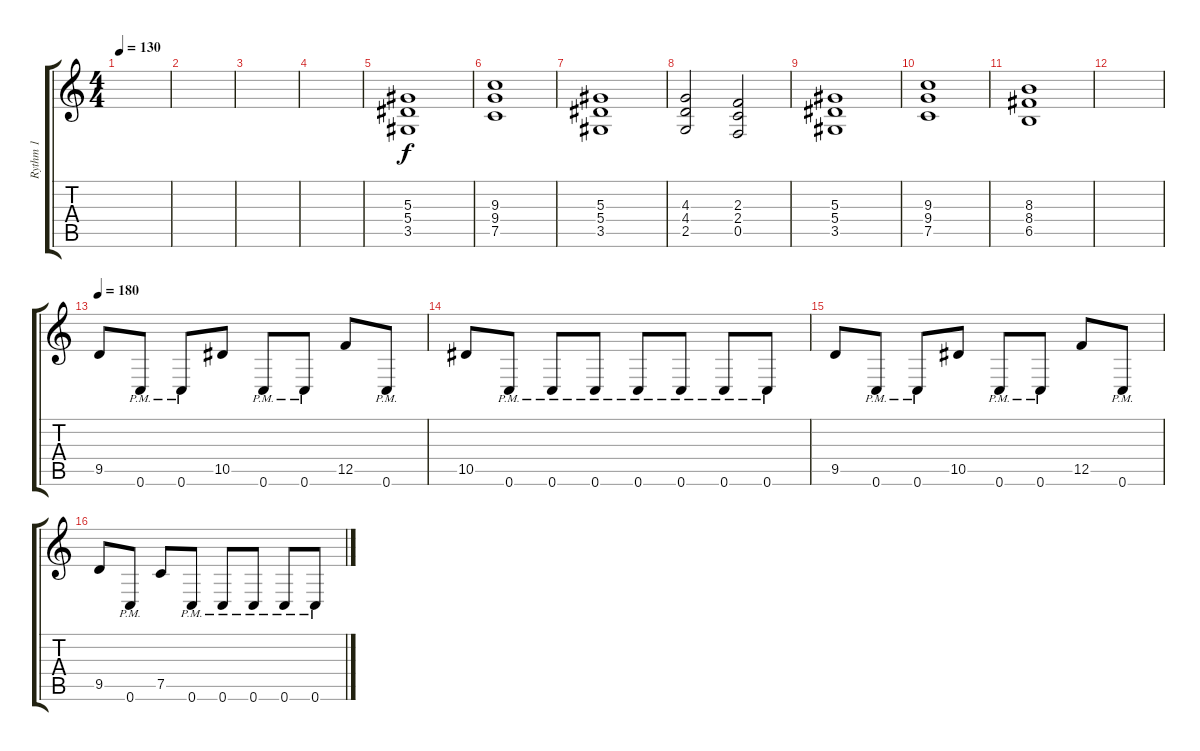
\track ("Rythm 1" "Rythm 1") {instrument distortionguitar}
\staff {score tabs}
\tuning (C4 G3 Eb3 Bb2 F2 C2) {hide}
\ts (4 4)
\tempo 130
\clef g2
\ks c
|
|
|
|
(5.3 5.4 3.5).1 |
(9.3 9.4 7.5).1 |
(5.3 5.4 3.5).1 |
(4.3 4.4 2.5).2 (2.3 2.4 0.5).2 |
(5.3 5.4 3.5).1 |
(9.3 9.4 7.5).1 |
(8.3 8.4 6.5).1 |
|
\tempo 180
9.5.8 0.6{pm}.8 0.6{pm}.8 10.5.8 0.6{pm}.8 0.6{pm}.8 12.5.8 0.6{pm}.8 |
10.5.8 0.6{pm}.8 0.6{pm}.8 0.6{pm}.8 0.6{pm}.8 0.6{pm}.8 0.6{pm}.8 0.6{pm}.8 |
9.5.8 0.6{pm}.8 0.6{pm}.8 10.5.8 0.6{pm}.8 0.6{pm}.8 12.5.8 0.6{pm}.8 |
9.5.8 0.6{pm}.8 7.5.8 0.6{pm}.8 0.6{pm}.8 0.6{pm}.8 0.6{pm}.8 0.6{pm}.8
